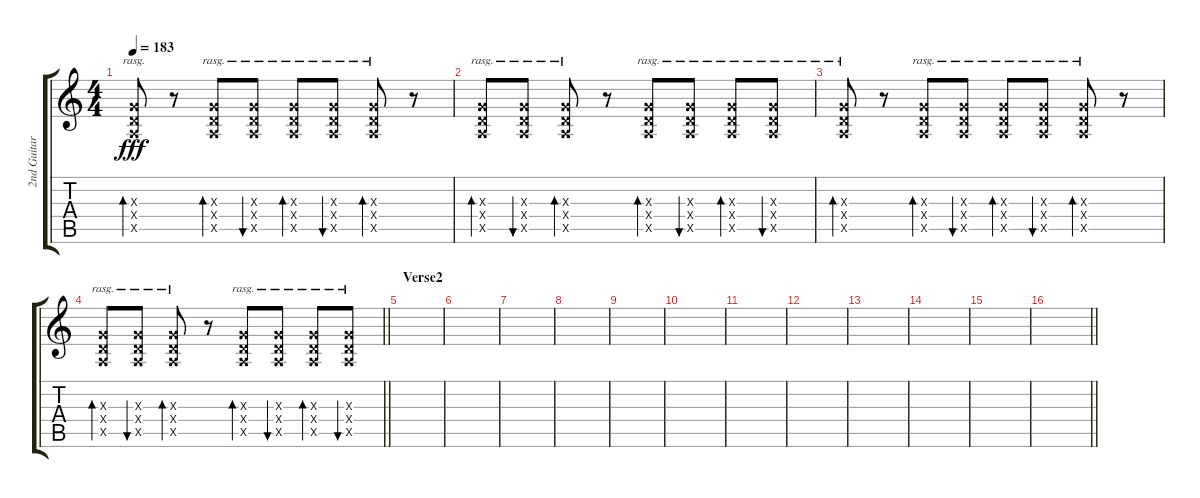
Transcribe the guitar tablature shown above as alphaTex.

\track ("2nd Guitar" "2nd Guitar") {instrument distortionguitar}
\staff {score tabs}
\tuning (E4 B3 G3 D3 A2 E2) {hide}
\ts (4 4)
\tempo 183
\clef g2
\ks c
(0.3{x} 0.4{x} 0.5{x}).8{bd 60 rasg ii dy fff} r.8 (0.3{x} 0.4{x} 0.5{x}).8{bd 60 rasg ii} (0.3{x} 0.4{x} 0.5{x}).8{bu 120 rasg ii} (0.3{x} 0.4{x} 0.5{x}).8{bd 120 rasg ii} (0.3{x} 0.4{x} 0.5{x}).8{bu 120 rasg ii} (0.3{x} 0.4{x} 0.5{x}).8{bd 120 rasg ii} r.8 |
(0.3{x} 0.4{x} 0.5{x}).8{bd 120 rasg ii} (0.3{x} 0.4{x} 0.5{x}).8{bu 120 rasg ii} (0.3{x} 0.4{x} 0.5{x}).8{bd 120 rasg ii} r.8 (0.3{x} 0.4{x} 0.5{x}).8{bd 120 rasg ii} (0.3{x} 0.4{x} 0.5{x}).8{bu 120 rasg ii} (0.3{x} 0.4{x} 0.5{x}).8{bd 120 rasg ii} (0.3{x} 0.4{x} 0.5{x}).8{bu 120 rasg ii} |
(0.3{x} 0.4{x} 0.5{x}).8{bd 60 rasg ii} r.8 (0.3{x} 0.4{x} 0.5{x}).8{bd 60 rasg ii} (0.3{x} 0.4{x} 0.5{x}).8{bu 120 rasg ii} (0.3{x} 0.4{x} 0.5{x}).8{bd 120 rasg ii} (0.3{x} 0.4{x} 0.5{x}).8{bu 120 rasg ii} (0.3{x} 0.4{x} 0.5{x}).8{bd 120 rasg ii} r.8 |
\barLineRight lightlight
(0.3{x} 0.4{x} 0.5{x}).8{bd 120 rasg ii} (0.3{x} 0.4{x} 0.5{x}).8{bu 120 rasg ii} (0.3{x} 0.4{x} 0.5{x}).8{bd 120 rasg ii} r.8 (0.3{x} 0.4{x} 0.5{x}).8{bd 120 rasg ii} (0.3{x} 0.4{x} 0.5{x}).8{bu 120 rasg ii} (0.3{x} 0.4{x} 0.5{x}).8{bd 120 rasg ii} (0.3{x} 0.4{x} 0.5{x}).8{bu 120 rasg ii} |
\section ("" "Verse2")
|
|
|
|
|
|
|
|
|
|
|
\barLineRight lightlight
